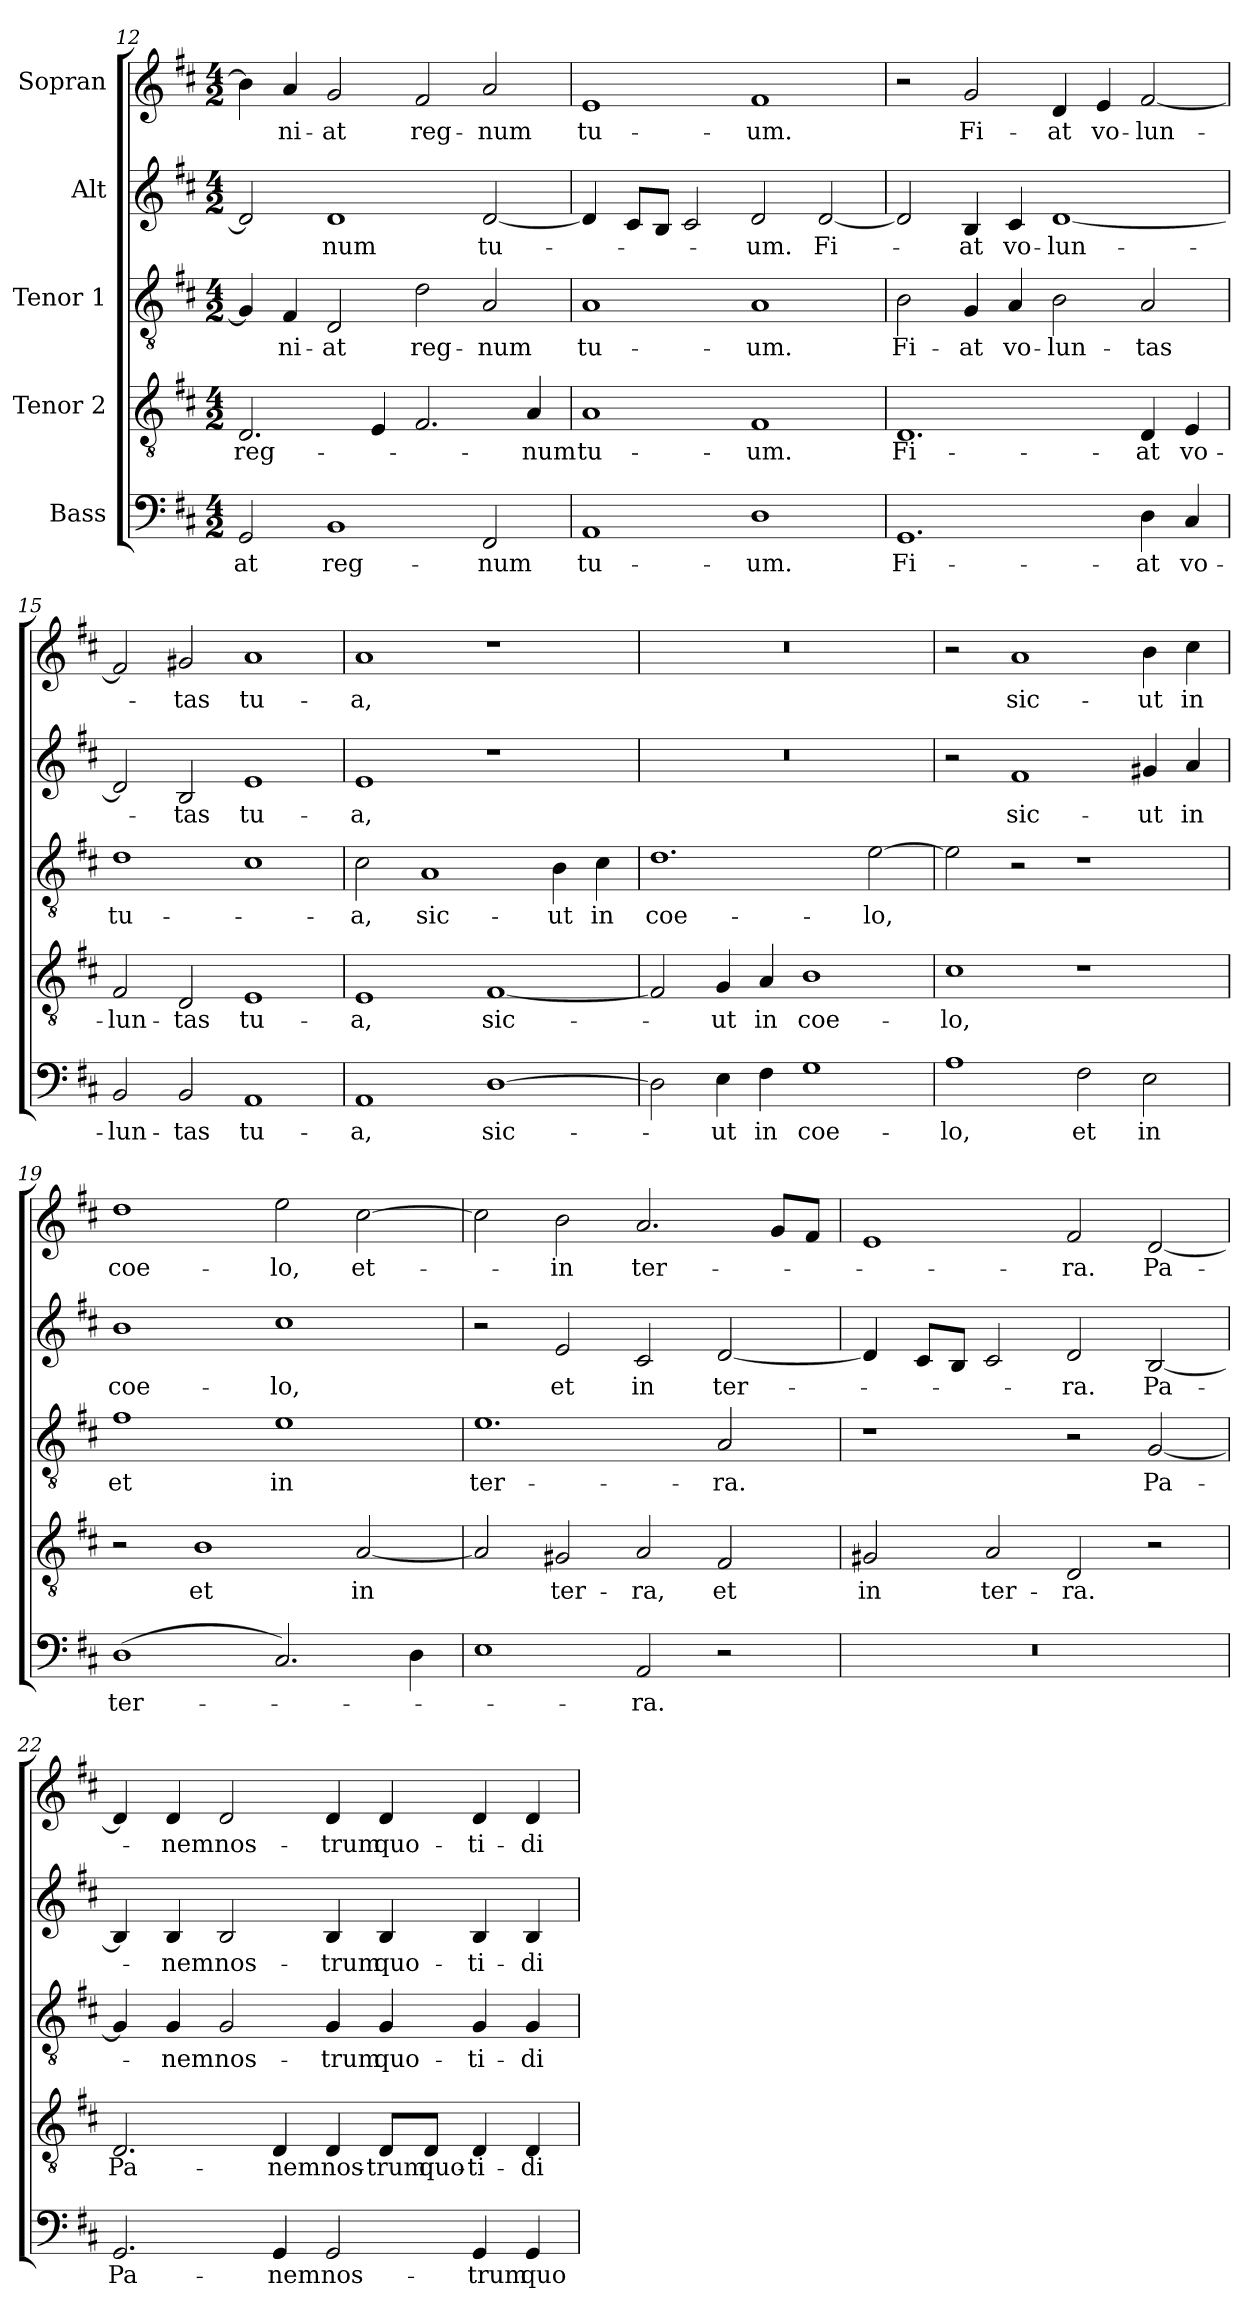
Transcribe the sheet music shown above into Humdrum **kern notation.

**kern	**text	**kern	**text	**kern	**text	**kern	**text	**kern	**text
*part5	*part5	*part4	*part4	*part3	*part3	*part2	*part2	*part1	*part1
*staff5	*staff5	*staff4	*staff4	*staff3	*staff3	*staff2	*staff2	*staff1	*staff1
*I"Bass	*	*I"Tenor 2	*	*I"Tenor 1	*	*I"Alt	*	*I"Sopran	*
!!LO:LB:g=z
*clefF4	*	*clefGv2	*	*clefGv2	*	*clefG2	*	*clefG2	*
*k[f#c#]	*	*k[f#c#]	*	*k[f#c#]	*	*k[f#c#]	*	*k[f#c#]	*
*M4/2	*	*M4/2	*	*M4/2	*	*M4/2	*	*M4/2	*
=12	=12	=12	=12	=12	=12	=12	=12	=12	=12
2GG/	-at	2.D/	reg-	4G/]	.	2d/]	.	4b\]	.
.	.	.	.	4F#/	-ni-	.	.	4a/	-ni-
1BB	reg-	.	.	2D/	-at	1d	-num	2g/	-at
.	.	4E/	.	.	.	.	.	.	.
.	.	2.F#/	.	2d\	reg-	.	.	2f#/	reg-
2FF#/	-num	.	.	2A/	-num	[2d/	tu-	2a/	-num
.	.	4A/	-num	.	.	.	.	.	.
=13	=13	=13	=13	=13	=13	=13	=13	=13	=13
1AA	tu-	1A	tu-	1A	tu-	4d/]	.	1e	tu-
.	.	.	.	.	.	8c#/L	.	.	.
.	.	.	.	.	.	8B/J	.	.	.
.	.	.	.	.	.	2c#/	.	.	.
1D	-um.	1F#	-um.	1A	-um.	2d/	-um.	1f#	-um.
.	.	.	.	.	.	[2d/	Fi-	.	.
=14	=14	=14	=14	=14	=14	=14	=14	=14	=14
1.GG	Fi-	1.D	Fi-	2B\	Fi-	2d/]	.	2r	.
.	.	.	.	4G/	-at	4B/	-at	2g/	Fi-
.	.	.	.	4A/	vo-	4c#/	vo-	.	.
.	.	.	.	2B\	-lun-	[1d	-lun-	4d/	-at
.	.	.	.	.	.	.	.	4e/	vo-
4D\	-at	4D/	-at	2A/	-tas	.	.	[2f#/	-lun-
4C#/	vo-	4E/	vo-	.	.	.	.	.	.
=15	=15	=15	=15	=15	=15	=15	=15	=15	=15
2BB/	-lun-	2F#/	-lun-	1d	tu-	2d/]	.	2f#/]	.
2BB/	-tas	2D/	-tas	.	.	2B/	-tas	2g#X/	-tas
1AA	tu-	1E	tu-	1c#	.	1e	tu-	1a	tu-
=16	=16	=16	=16	=16	=16	=16	=16	=16	=16
1AA	-a,	1E	-a,	2c#\	-a,	1e	-a,	1a	-a,
.	.	.	.	1A	sic-	.	.	.	.
[1D	sic-	[1F#	sic-	.	.	1r	.	1r	.
.	.	.	.	4B\	-ut	.	.	.	.
.	.	.	.	4c#\	in	.	.	.	.
!!LO:PB:g=z
=17	=17	=17	=17	=17	=17	=17	=17	=17	=17
2D\]	.	2F#/]	.	1.d	coe-	0r	.	0r	.
4E\	-ut	4G/	-ut	.	.	.	.	.	.
4F#\	in	4A/	in	.	.	.	.	.	.
1G	coe-	1B	coe-	.	.	.	.	.	.
.	.	.	.	[2e\	-lo,	.	.	.	.
=18	=18	=18	=18	=18	=18	=18	=18	=18	=18
1A	-lo,	1c#	-lo,	2e\]	.	2r	.	2r	.
.	.	.	.	2r	.	1f#	sic-	1a	sic-
2F#\	et	1r	.	1r	.	.	.	.	.
2E\	in	.	.	.	.	4g#X/	-ut	4b\	-ut
.	.	.	.	.	.	4a/	in	4cc#\	in
=19	=19	=19	=19	=19	=19	=19	=19	=19	=19
(1D	ter-	2r	.	1f#	et	1b	coe-	1dd	coe-
.	.	1B	et	.	.	.	.	.	.
2.C#/)	.	.	.	1e	in	1cc#	-lo,	2ee\	-lo,
.	.	[2A/	in	.	.	.	.	[2cc#\	et-
4D\	.	.	.	.	.	.	.	.	.
=20	=20	=20	=20	=20	=20	=20	=20	=20	=20
1E	.	2A/]	.	1.e	ter-	2r	.	2cc#\]	.
.	.	2G#X/	ter-	.	.	2e/	et	2b\	-in
2AA/	-ra.	2A/	-ra,	.	.	2c#/	in	2.a/	ter-
2r	.	2F#/	et	2A/	-ra.	[2d/	ter-	.	.
.	.	.	.	.	.	.	.	8g/L	.
.	.	.	.	.	.	.	.	8f#/J	.
=21	=21	=21	=21	=21	=21	=21	=21	=21	=21
0r	.	2G#X/	in	1r	.	4d/]	.	1e	.
.	.	.	.	.	.	8c#/L	.	.	.
.	.	.	.	.	.	8B/J	.	.	.
.	.	2A/	ter-	.	.	2c#/	.	.	.
.	.	2D/	-ra.	2r	.	2d/	-ra.	2f#/	-ra.
.	.	2r	.	[2G/	Pa-	[2B/	Pa-	[2d/	Pa-
!!LO:LB:g=z
=22	=22	=22	=22	=22	=22	=22	=22	=22	=22
2.GG/	Pa-	2.D/	Pa-	4G/]	.	4B/]	.	4d/]	.
.	.	.	.	4G/	-nem	4B/	-nem	4d/	-nem
.	.	.	.	2G/	nos-	2B/	nos-	2d/	nos-
4GG/	-nem	4D/	-nem	.	.	.	.	.	.
2GG/	nos-	4D/	nos-	4G/	-trum	4B/	-trum	4d/	-trum
.	.	8D/L	-trum	4G/	quo-	4B/	quo-	4d/	quo-
.	.	8D/J	quo-	.	.	.	.	.	.
4GG/	-trum	4D/	-ti-	4G/	-ti-	4B/	-ti-	4d/	-ti-
4GG/	quo-	4D/	-di-	4G/	-di-	4B/	-di-	4d/	-di-
=	=	=	=	=	=	=	=	=	=
*-	*-	*-	*-	*-	*-	*-	*-	*-	*-
